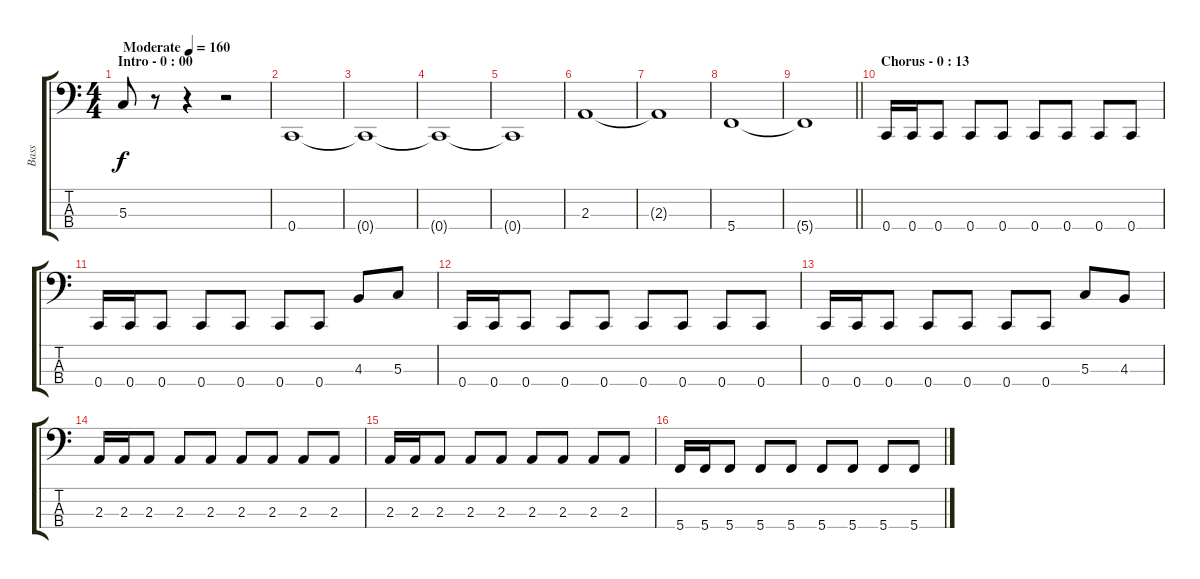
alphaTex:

\track ("Bass" "Bass") {instrument slapbass2}
\staff {score tabs}
\tuning (F2 C2 G1 C1) {hide}
\ts (4 4)
\section ("" "Intro - 0 : 00")
\tempo (160 "Moderate")
\clef f4
\ks c
5.3.8{dy f instrument slapbass2} r.8 r.4 r.2 |
0.4.1 |
0.4{t}.1 |
0.4{t}.1 |
0.4{t}.1 |
2.3.1 |
2.3{t}.1 |
5.4.1 |
\barLineRight lightlight
5.4{t}.1 |
\section ("" "Chorus - 0 : 13")
0.4.16 0.4.16 0.4.8 0.4.8 0.4.8 0.4.8 0.4.8 0.4.8 0.4.8 |
0.4.16 0.4.16 0.4.8 0.4.8 0.4.8 0.4.8 0.4.8 4.3.8 5.3.8 |
0.4.16 0.4.16 0.4.8 0.4.8 0.4.8 0.4.8 0.4.8 0.4.8 0.4.8 |
0.4.16 0.4.16 0.4.8 0.4.8 0.4.8 0.4.8 0.4.8 5.3.8 4.3.8 |
2.3.16 2.3.16 2.3.8 2.3.8 2.3.8 2.3.8 2.3.8 2.3.8 2.3.8 |
2.3.16 2.3.16 2.3.8 2.3.8 2.3.8 2.3.8 2.3.8 2.3.8 2.3.8 |
5.4.16 5.4.16 5.4.8 5.4.8 5.4.8 5.4.8 5.4.8 5.4.8 5.4.8
